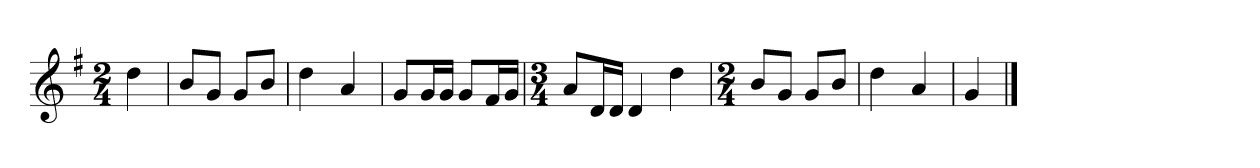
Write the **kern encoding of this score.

**kern
*part1
*staff1
*k[f#]
*M2/4
*MM120
=
4dd
=1
8bL
8gJ
8gL
8bJ
=2
4dd
4a
=3
8gL
16gL
16gJJ
8gL
16f#L
16gJJ
=4
*M3/4
8aL
16dL
16dJJ
4d
4dd
=5
*M2/4
8bL
8gJ
8gL
8bJ
=6
4dd
4a
=7
4g
==
*-
